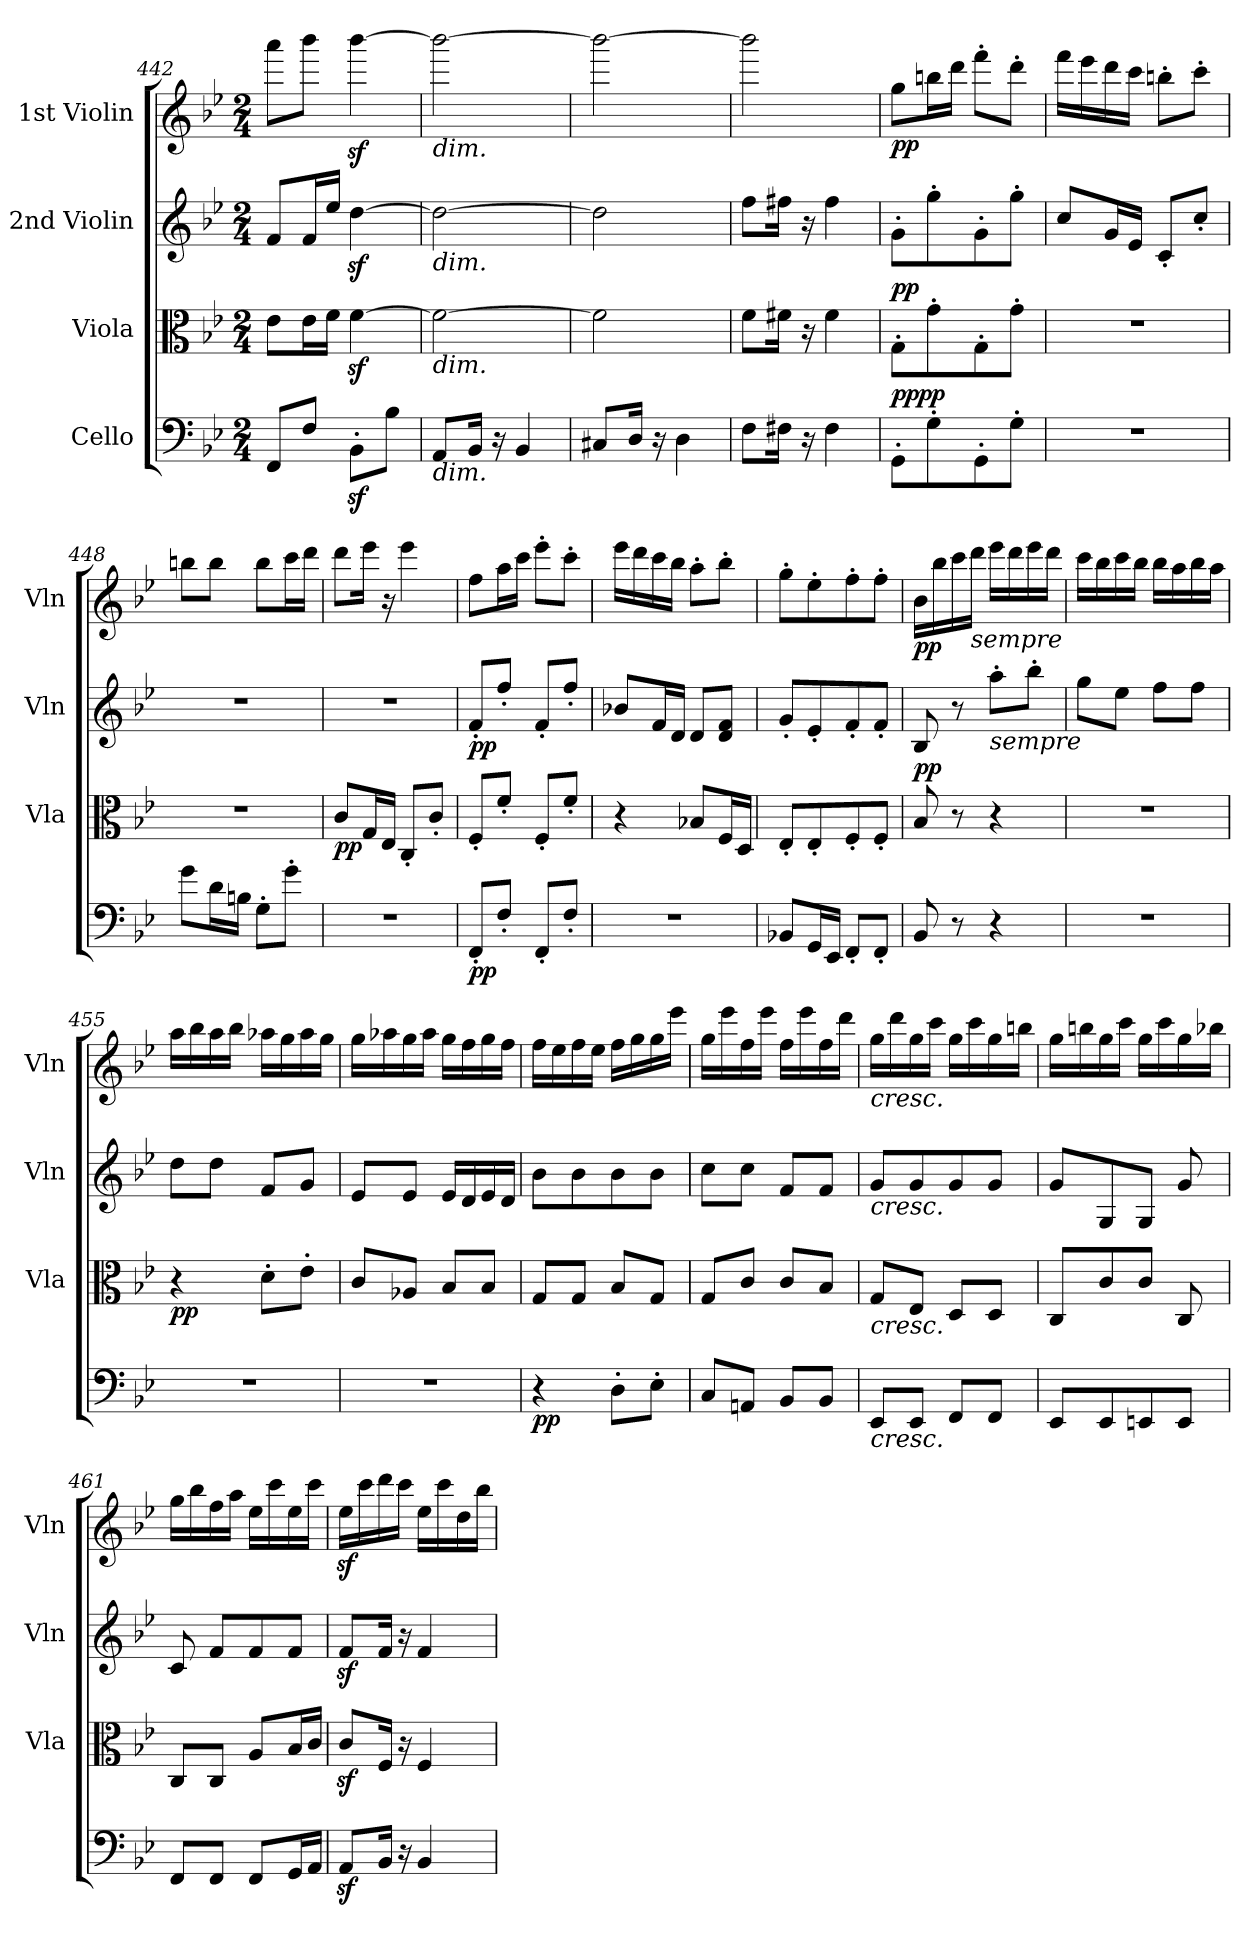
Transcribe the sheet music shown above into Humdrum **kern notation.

**kern	**dynam	**kern	**dynam	**kern	**dynam	**kern	**dynam
*part4	*part4	*part3	*part3	*part2	*part2	*part1	*part1
*staff4	*staff4	*staff3	*staff3	*staff2	*staff2	*staff1	*staff1
*I"Cello	*	*I"Viola	*	*I"2nd Violin	*	*I"1st Violin	*
*	*	*I'Vla	*	*I'Vln	*	*I'Vln	*
*clefF4	*	*clefC3	*	*clefG2	*	*clefG2	*
*k[b-e-]	*	*k[b-e-]	*	*k[b-e-]	*	*k[b-e-]	*
*B-:	*	*B-:	*	*B-:	*	*B-:	*
*M2/4	*	*M2/4	*	*M2/4	*	*M2/4	*
=442	=442	=442	=442	=442	=442	=442	=442
8FF/L	.	8e-\L	.	8f/L	.	8aaa\L	.
8F/J	.	16e-\L	.	16f/L	.	8bbb-\J	.
.	.	16f\JJ	.	16ee-/JJ	.	.	.
8BB-z<'\L	.	[4fz<\	.	[4ddz<\	.	[4bbb-z<\	.
8B-\J	.	.	.	.	.	.	.
=443	=443	=443	=443	=443	=443	=443	=443
!	!	!	!	!	!	!LO:TX:b:i:t=dim.	!
!	!	!	!	!LO:TX:b:i:t=dim.	!	!	!
!	!	!LO:TX:b:i:t=dim.	!	!	!	!	!
!LO:TX:b:i:t=dim.	!	!	!	!	!	!	!
8AA/L	.	2f\_	.	2dd\_	.	2bbb-\_	.
16BB-/Jk	.	.	.	.	.	.	.
16r	.	.	.	.	.	.	.
4BB-/	.	.	.	.	.	.	.
=444	=444	=444	=444	=444	=444	=444	=444
8C#X/L	.	2f\]	.	2dd\]	.	2bbb-\_	.
16D/Jk	.	.	.	.	.	.	.
16r	.	.	.	.	.	.	.
4D\	.	.	.	.	.	.	.
=445	=445	=445	=445	=445	=445	=445	=445
8F\L	.	8f\L	.	8ff\L	.	2bbb-\]	.
16F#X\Jk	.	16f#X\Jk	.	16ff#X\Jk	.	.	.
16r	.	16r	.	16r	.	.	.
4F#\	.	4f#\	.	4ff#\	.	.	.
=446	=446	=446	=446	=446	=446	=446	=446
!	!LO:DY:b	!	!	!	!	!	!
!	!LO:DY:n=1:a	!	!LO:DY:a	!	!	!	!LO:DY:b
8GG'\L	pp pp	8G'\L	pp	8g'\L	.	8gg\L	pp
8G'\	.	8g'\	.	8gg'\	.	16bbn\L	.
.	.	.	.	.	.	16ddd\JJ	.
8GG'\	.	8G'\	.	8g'\	.	8fff'\L	.
8G'\J	.	8g'\J	.	8gg'\J	.	8ddd'\J	.
=447	=447	=447	=447	=447	=447	=447	=447
2r	.	2r	.	8cc/L	.	16fff\LL	.
.	.	.	.	.	.	16eee-\	.
.	.	.	.	16g/L	.	16ddd\	.
.	.	.	.	16e-/JJ	.	16ccc\JJ	.
.	.	.	.	8c'/L	.	8bbn'\L	.
.	.	.	.	8cc'/J	.	8ccc'\J	.
!!LO:LB:g=z
=448	=448	=448	=448	=448	=448	=448	=448
8g\L	.	2r	.	2r	.	8bbn\L	.
16d\L	.	.	.	.	.	8bb\J	.
16Bn\JJ	.	.	.	.	.	.	.
8G'\L	.	.	.	.	.	8bb\L	.
8g'\J	.	.	.	.	.	16ccc\L	.
.	.	.	.	.	.	16ddd\JJ	.
=449	=449	=449	=449	=449	=449	=449	=449
!	!	!	!LO:DY:b	!	!	!	!
2r	.	8c/L	pp	2r	.	8ddd\L	.
.	.	16G/L	.	.	.	16eee-\Jk	.
.	.	16E-/JJ	.	.	.	16r	.
.	.	8C'/L	.	.	.	4eee-\	.
.	.	8c'/J	.	.	.	.	.
=450	=450	=450	=450	=450	=450	=450	=450
!	!LO:DY:b	!	!	!	!LO:DY:b	!	!
8FF'/L	pp	8F'/L	.	8f'/L	pp	8ff\L	.
8F'/J	.	8f'/J	.	8ff'/J	.	16aa\L	.
.	.	.	.	.	.	16ccc\JJ	.
8FF'/L	.	8F'/L	.	8f'/L	.	8eee-'\L	.
8F'/J	.	8f'/J	.	8ff'/J	.	8ccc'\J	.
=451	=451	=451	=451	=451	=451	=451	=451
2r	.	4r	.	8b-X/L	.	16eee-\LL	.
.	.	.	.	.	.	16ddd\	.
.	.	.	.	16f/L	.	16ccc\	.
.	.	.	.	16d/JJ	.	16bb-\JJ	.
.	.	8B-X/L	.	8d/L	.	8aa'\L	.
.	.	16F/L	.	8d/ 8f/J	.	8bb-'\J	.
.	.	16D/JJ	.	.	.	.	.
=452	=452	=452	=452	=452	=452	=452	=452
8BB-X/L	.	8E-'/L	.	8g'/L	.	8gg'\L	.
16GG/L	.	8E-'/	.	8e-'/	.	8ee-'\	.
16EE-/JJ	.	.	.	.	.	.	.
8FF'/L	.	8F'/	.	8f'/	.	8ff'\	.
8FF'/J	.	8F'/J	.	8f'/J	.	8ff'\J	.
=453	=453	=453	=453	=453	=453	=453	=453
!	!	!	!LO:DY:a	!	!	!	!LO:DY:b
8BB-/	.	8B-/	pp	8B-/	.	16b-\LL	pp
.	.	.	.	.	.	16bb-\	.
8r	.	8r	.	8r	.	16ccc\	.
!	!	!	!	!	!	!LO:TX:b:i:t=sempre	!
.	.	.	.	.	.	16ddd\JJ	.
!	!	!	!	!LO:TX:b:i:t=sempre	!	!	!
4r	.	4r	.	8aa'\L	.	16eee-\LL	.
.	.	.	.	.	.	16ddd\	.
.	.	.	.	8bb-'\J	.	16eee-\	.
.	.	.	.	.	.	16ddd\JJ	.
!!LO:PB:g=z
=454	=454	=454	=454	=454	=454	=454	=454
2r	.	2r	.	8gg\L	.	16ccc\LL	.
.	.	.	.	.	.	16bb-\	.
.	.	.	.	8ee-\J	.	16ccc\	.
.	.	.	.	.	.	16bb-\JJ	.
.	.	.	.	8ff\L	.	16bb-\LL	.
.	.	.	.	.	.	16aa\	.
.	.	.	.	8ff\J	.	16bb-\	.
.	.	.	.	.	.	16aa\JJ	.
=455	=455	=455	=455	=455	=455	=455	=455
!	!	!	!LO:DY:b	!	!	!	!
2r	.	4r	pp	8dd\L	.	16aa\LL	.
.	.	.	.	.	.	16bb-\	.
.	.	.	.	8dd\J	.	16aa\	.
.	.	.	.	.	.	16bb-\JJ	.
.	.	8d'\L	.	8f/L	.	16aa-X\LL	.
.	.	.	.	.	.	16gg\	.
.	.	8e-'\J	.	8g/J	.	16aa-\	.
.	.	.	.	.	.	16gg\JJ	.
=456	=456	=456	=456	=456	=456	=456	=456
2r	.	8c/L	.	8e-/L	.	16gg\LL	.
.	.	.	.	.	.	16aa-X\	.
.	.	8A-X/J	.	8e-/J	.	16gg\	.
.	.	.	.	.	.	16aa-\JJ	.
.	.	8B-/L	.	16e-/LL	.	16gg\LL	.
.	.	.	.	16d/	.	16ff\	.
.	.	8B-/J	.	16e-/	.	16gg\	.
.	.	.	.	16d/JJ	.	16ff\JJ	.
=457	=457	=457	=457	=457	=457	=457	=457
!	!LO:DY:b	!	!	!	!	!	!
4r	pp	8G/L	.	8b-\L	.	16ff\LL	.
.	.	.	.	.	.	16ee-\	.
.	.	8G/J	.	8b-\	.	16ff\	.
.	.	.	.	.	.	16ee-\JJ	.
8D'\L	.	8B-/L	.	8b-\	.	16ff\LL	.
.	.	.	.	.	.	16gg\	.
8E-'\J	.	8G/J	.	8b-\J	.	16gg\	.
.	.	.	.	.	.	16eee-\JJ	.
!!LO:LB:g=z
=458	=458	=458	=458	=458	=458	=458	=458
8C/L	.	8G/L	.	8cc\L	.	16gg\LL	.
.	.	.	.	.	.	16eee-\	.
8AAn/J	.	8c/J	.	8cc\J	.	16ff\	.
.	.	.	.	.	.	16eee-\JJ	.
8BB-/L	.	8c/L	.	8f/L	.	16ff\LL	.
.	.	.	.	.	.	16eee-\	.
8BB-/J	.	8B-/J	.	8f/J	.	16ff\	.
.	.	.	.	.	.	16ddd\JJ	.
=459	=459	=459	=459	=459	=459	=459	=459
!	!	!	!	!	!	!LO:TX:b:i:t=cresc.	!
!	!	!	!	!LO:TX:b:i:t=cresc.	!	!	!
!	!	!LO:TX:b:i:t=cresc.	!	!	!	!	!
!LO:TX:b:i:t=cresc.	!	!	!	!	!	!	!
8EE-/L	.	8G/L	.	8g/L	.	16gg\LL	.
.	.	.	.	.	.	16ddd\	.
8EE-/J	.	8E-/J	.	8g/	.	16gg\	.
.	.	.	.	.	.	16ccc\JJ	.
8FF/L	.	8D/L	.	8g/	.	16gg\LL	.
.	.	.	.	.	.	16ccc\	.
8FF/J	.	8D/J	.	8g/J	.	16gg\	.
.	.	.	.	.	.	16bbn\JJ	.
!!LO:LB:g=z
=460	=460	=460	=460	=460	=460	=460	=460
8EE-/L	.	8C/L	.	8g/L	.	16gg\LL	.
.	.	.	.	.	.	16bbn\	.
8EE-/	.	8c/	.	8G/	.	16gg\	.
.	.	.	.	.	.	16ccc\JJ	.
8EEn/	.	8c/J	.	8G/J	.	16gg\LL	.
.	.	.	.	.	.	16ccc\	.
8EE/J	.	8C/	.	8g/	.	16gg\	.
.	.	.	.	.	.	16bb-X\JJ	.
=461	=461	=461	=461	=461	=461	=461	=461
8FF/L	.	8C/L	.	8c/	.	16gg\LL	.
.	.	.	.	.	.	16bb-\	.
8FF/J	.	8C/J	.	8f/L	.	16ff\	.
.	.	.	.	.	.	16aa\JJ	.
8FF/L	.	8A/L	.	8f/	.	16ee-\LL	.
.	.	.	.	.	.	16ccc\	.
16GG/L	.	16B-/L	.	8f/J	.	16ee-\	.
16AA/JJ	.	16c/JJ	.	.	.	16ccc\JJ	.
=462	=462	=462	=462	=462	=462	=462	=462
8AAz</L	.	8cz</L	.	8fz</L	.	16ee-z<\LL	.
.	.	.	.	.	.	16ccc\	.
16BB-/Jk	.	16F/Jk	.	16f/Jk	.	16ddd\	.
16r	.	16r	.	16r	.	16ccc\JJ	.
4BB-/	.	4F/	.	4f/	.	16ee-\LL	.
.	.	.	.	.	.	16ccc\	.
.	.	.	.	.	.	16dd\	.
.	.	.	.	.	.	16bb-\JJ	.
=	=	=	=	=	=	=	=
*-	*-	*-	*-	*-	*-	*-	*-
